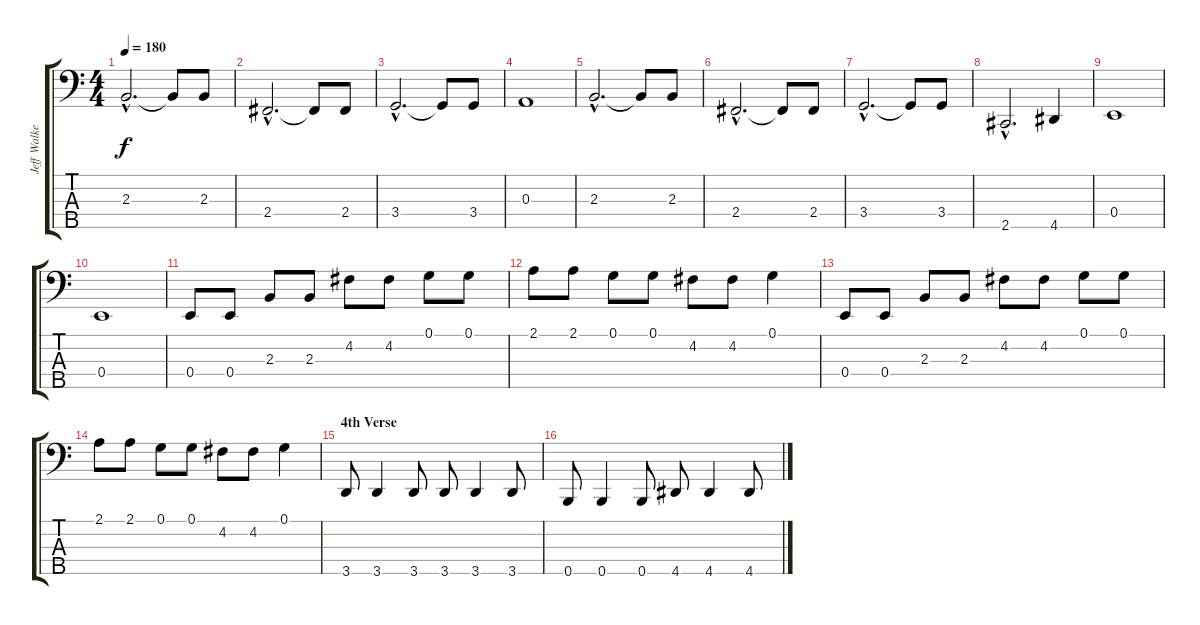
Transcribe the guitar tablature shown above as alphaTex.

\track ("Jeff Walker" "Jeff Walke") {instrument fretlessbass}
\staff {score tabs}
\tuning (G2 D2 A1 E1 B0) {hide}
\ts (4 4)
\tempo 180
\clef f4
\ks c
2.3{hac}.2{d dy f} 2.3{t}.8 2.3.8 |
2.4{hac}.2{d} 2.4{t}.8 2.4.8 |
3.4{hac}.2{d} 3.4{t}.8 3.4.8 |
0.3.1 |
2.3{hac}.2{d} 2.3{t}.8 2.3.8 |
2.4{hac}.2{d} 2.4{t}.8 2.4.8 |
3.4{hac}.2{d} 3.4{t}.8 3.4.8 |
2.5{hac}.2{d} 4.5.4 |
0.4.1 |
0.4.1 |
0.4.8 0.4.8 2.3.8 2.3.8 4.2.8 4.2.8 0.1.8 0.1.8 |
2.1.8 2.1.8 0.1.8 0.1.8 4.2.8 4.2.8 0.1.4 |
0.4.8 0.4.8 2.3.8 2.3.8 4.2.8 4.2.8 0.1.8 0.1.8 |
2.1.8 2.1.8 0.1.8 0.1.8 4.2.8 4.2.8 0.1.4 |
\section ("" "4th Verse")
3.5.8 3.5.4 3.5.8 3.5.8 3.5.4 3.5.8 |
0.5.8 0.5.4 0.5.8 4.5.8 4.5.4 4.5.8
